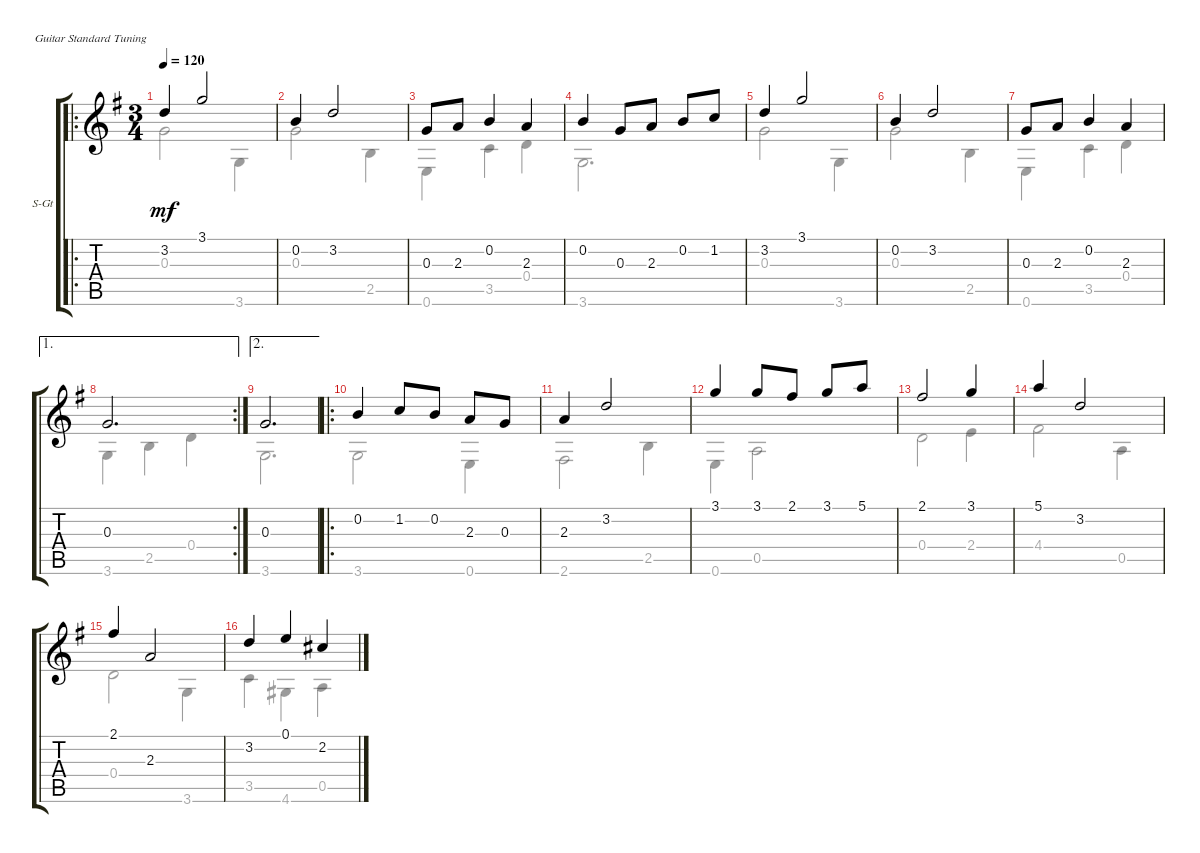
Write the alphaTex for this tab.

\defaultSystemsLayout 4
\bracketExtendMode groupsimilarinstruments
\firstSystemTrackNameOrientation horizontal
\otherSystemsTrackNameOrientation horizontal
\track ("Classical Guitar" "S-Gt") {instrument acousticguitarsteel}
\staff {score tabs}
\tuning (E4 B3 G3 D3 A2 E2)
\voice
\ro
\ts (3 4)
\tempo 120
\clef g2
\ks g
3.2.4{dy mf instrument acousticguitarsteel} 3.1.2 |
0.2.4 3.2.2 |
0.3.8 2.3.8 0.2.4 2.3.4 |
0.2.4 0.3.8 2.3.8 0.2.8 1.2.8 |
3.2.4 3.1.2 |
0.2.4 3.2.2 |
0.3.8 2.3.8 0.2.4 2.3.4 |
\ae 1
\rc 2
0.3.2{d} |
\ae 2
0.3.2{d} |
\ro
0.2.4 1.2.8 0.2.8 2.3.8 0.3.8 |
2.3.4 3.2.2 |
3.1.4 3.1.8 2.1.8 3.1.8 5.1.8 |
2.1.2 3.1.4 |
5.1.4 3.2.2 |
2.1.4 2.3.2 |
3.2.4 0.1.4 2.2.4
\voice
\clef g2
\ottava regular
\simile none
\ks g
0.3.2{dy mf} 3.6.4 |
0.3.2 2.5.4 |
0.6.4 3.5.4 0.4.4 |
3.6.2{d} |
0.3.2 3.6.4 |
0.3.2 2.5.4 |
0.6.4 3.5.4 0.4.4 |
3.6.4 2.5.4 0.4.4 |
3.6.2{d} |
3.6.2 0.6.4 |
2.6.2 2.5.4 |
0.6.4 0.5.2 |
0.4.2 2.4.4 |
4.4.2 0.5.4 |
0.4.2 3.6.4 |
3.5.4 4.6.4 0.5.4
